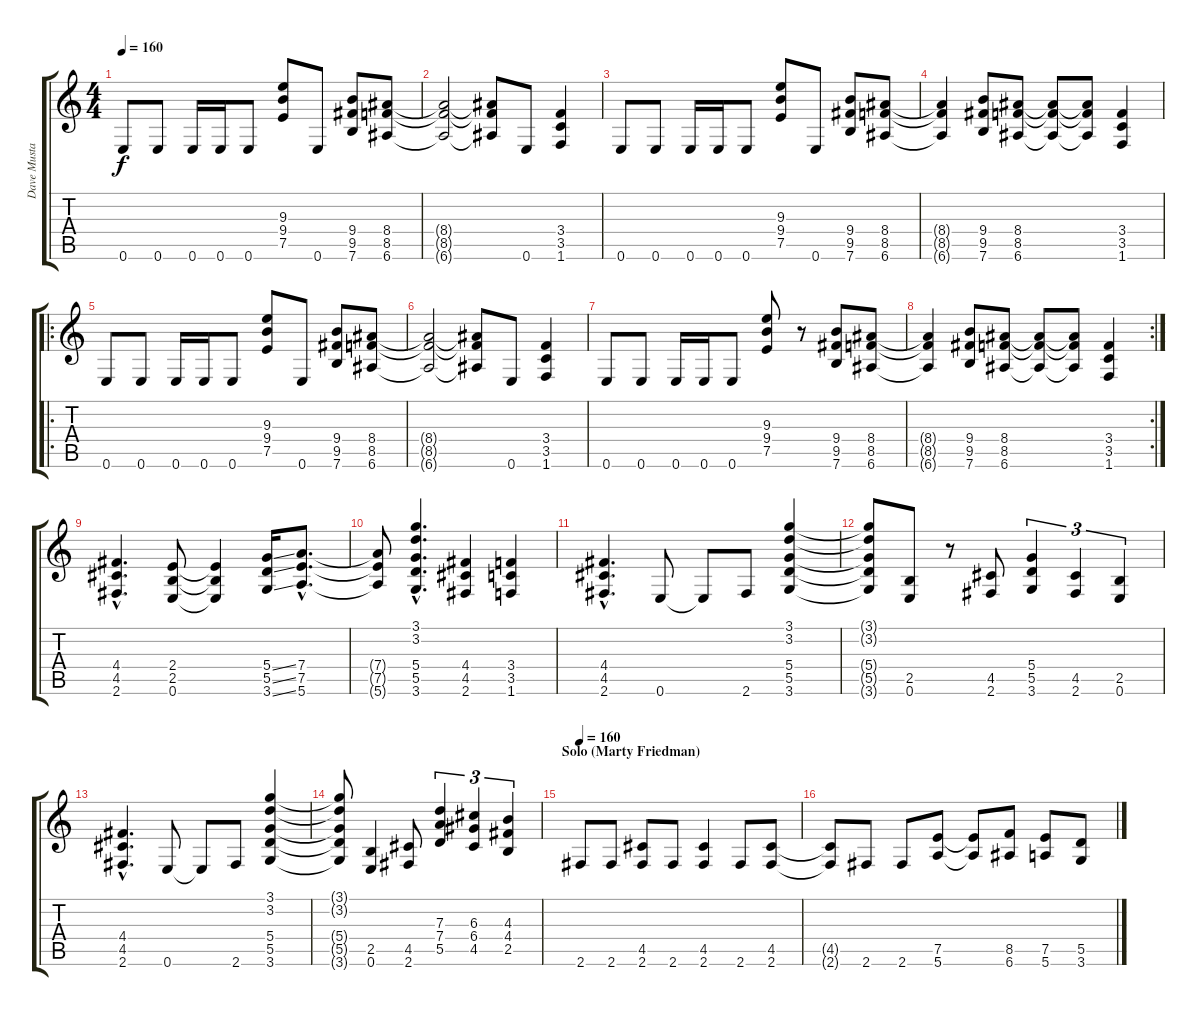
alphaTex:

\track ("Dave Mustaine" "Dave Musta") {instrument distortionguitar}
\staff {score tabs}
\tuning (E4 B3 G3 D3 A2 E2) {hide}
\ts (4 4)
\tempo 160
\clef g2
\ks c
0.6.8{dy f} 0.6.8 0.6.16 0.6.16 0.6.8 (9.3 9.4 7.5).8 0.6.8 (9.4 9.5 7.6).8 (8.4 8.5 6.6).8 |
(8.4{t} 8.5{t} 6.6{t}).2 (8.4{t} 8.5{t} 6.6{t}).8 0.6.8 (3.4 3.5 1.6).4 |
0.6.8 0.6.8 0.6.16 0.6.16 0.6.8 (9.3 9.4 7.5).8 0.6.8 (9.4 9.5 7.6).8 (8.4 8.5 6.6).8 |
(8.4{t} 8.5{t} 6.6{t}).4 (9.4 9.5 7.6).8 (8.4 8.5 6.6).8 (8.4{t} 8.5{t} 6.6{t}).8 (8.4{t} 8.5{t} 6.6{t}).8 (3.4 3.5 1.6).4 |
\ro
0.6.8 0.6.8 0.6.16 0.6.16 0.6.8 (9.3 9.4 7.5).8 0.6.8 (9.4 9.5 7.6).8 (8.4 8.5 6.6).8 |
(8.4{t} 8.5{t} 6.6{t}).2 (8.4{t} 8.5{t} 6.6{t}).8 0.6.8 (3.4 3.5 1.6).4 |
0.6.8 0.6.8 0.6.16 0.6.16 0.6.8 (9.3 9.4 7.5).8 r.8 (9.4 9.5 7.6).8 (8.4 8.5 6.6).8 |
\rc 2
(8.4{t} 8.5{t} 6.6{t}).4 (9.4 9.5 7.6).8 (8.4 8.5 6.6).8 (8.4{t} 8.5{t} 6.6{t}).8 (8.4{t} 8.5{t} 6.6{t}).8 (3.4 3.5 1.6).4 |
(4.4{hac} 4.5{hac} 2.6{hac}).4{d} (2.4 2.5 0.6).8 (2.4{t} 2.5{t} 0.6{t}).4 (5.4{ss} 5.5{ss} 3.6{ss}).16 (7.4{hac} 7.5{hac} 5.6{hac}).8{d} |
(7.4{t} 7.5{t} 5.6{t}).8 (3.1{hac} 3.2{hac} 5.4{hac} 5.5{hac} 3.6{hac}).4{d} (4.4 4.5 2.6).4 (3.4 3.5 1.6).4 |
(4.4{hac} 4.5{hac} 2.6{hac}).4{d} 0.6.8 0.6{t}.8 2.6.8 (3.1 3.2 5.4 5.5 3.6).4 |
(3.1{t} 3.2{t} 5.4{t} 5.5{t} 3.6{t}).8 (2.5 0.6).8 r.8 (4.5 2.6).8 (5.4 5.5 3.6).4{tu (3 2)} (4.5 2.6).4{tu (3 2)} (2.5 0.6).4{tu (3 2)} |
(4.4{hac} 4.5{hac} 2.6{hac}).4{d} 0.6.8 0.6{t}.8 2.6.8 (3.1 3.2 5.4 5.5 3.6).4 |
(3.1{t} 3.2{t} 5.4{t} 5.5{t} 3.6{t}).8 (2.5 0.6).4 (4.5 2.6).8 (7.3 7.4 5.5).4{tu (3 2)} (6.3 6.4 4.5).4{tu (3 2)} (4.3 4.4 2.5).4{tu (3 2)} |
\section ("" "Solo (Marty Friedman)")
\tempo 160
2.6.8{volume 16 balance 7 instrument distortionguitar} 2.6.8 (4.5 2.6).8 2.6.8 (4.5 2.6).4 2.6.8 (4.5 2.6).8 |
(4.5{t} 2.6{t}).8 2.6.8 2.6.8 (7.5 5.6).8 (7.5{t} 5.6{t}).8 (8.5 6.6).8 (7.5 5.6).8 (5.5 3.6).8
